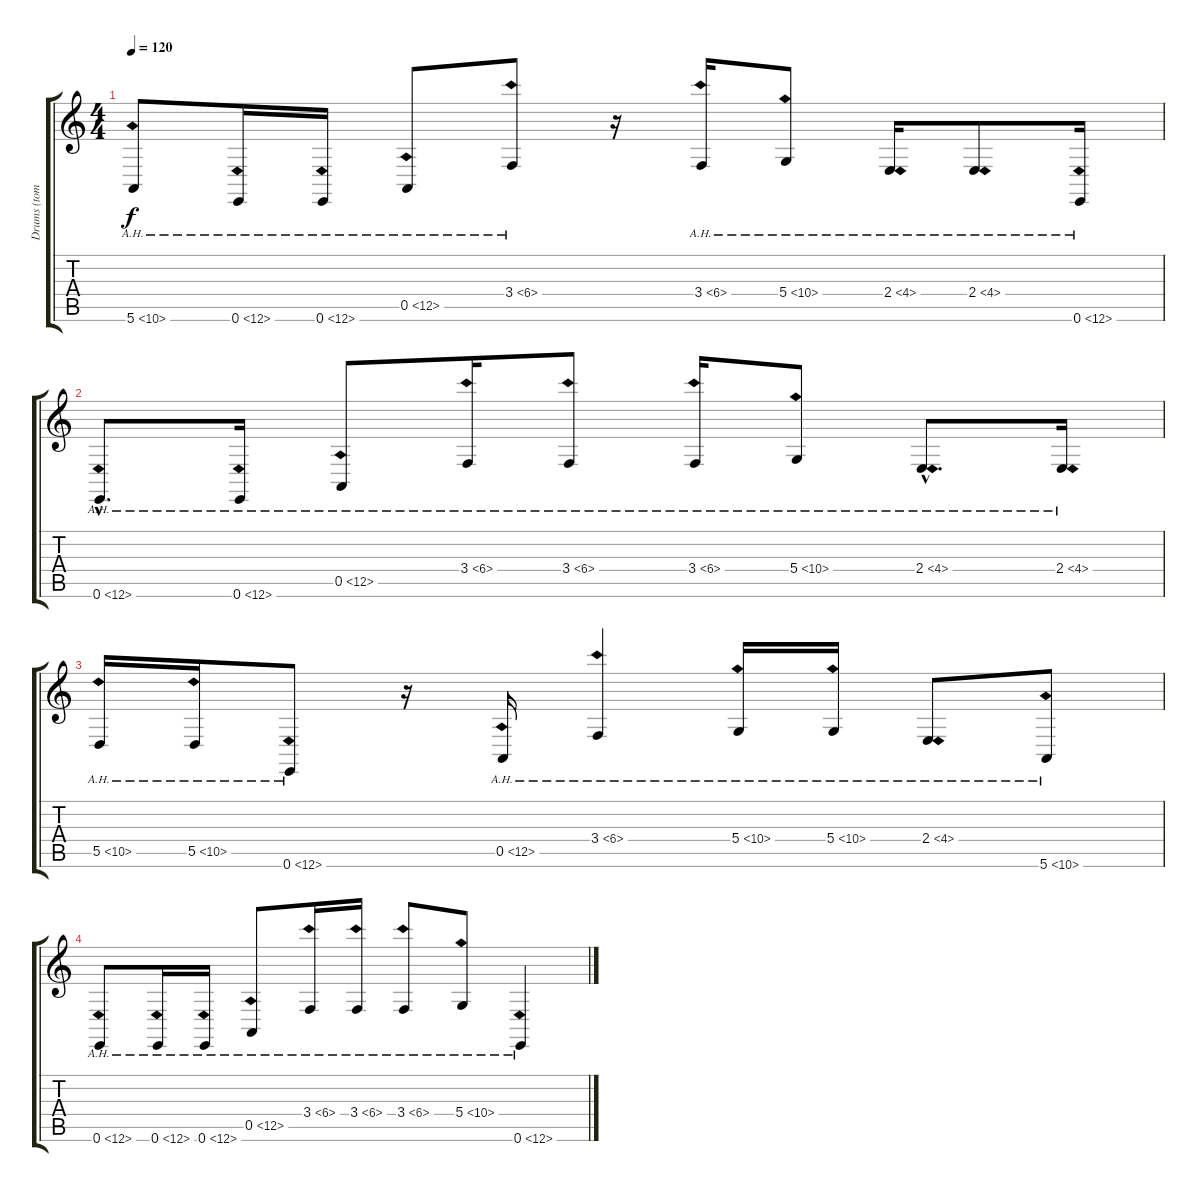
\track ("Drums (toms)" "Drums (tom") {instrument melodictom}
\staff {score tabs}
\tuning (E4 B3 G3 D3 A2 E2) {hide}
\ts (4 4)
\tempo 120
\clef g2
\ks c
5.6{ah 5}.8{dy f instrument melodictom} 0.6{ah 12}.16 0.6{ah 12}.16 0.5{ah 12}.8 3.4{ah 3}.8 r.16 3.4{ah 3}.16 5.4{ah 5}.8 2.4{ah 2}.16 2.4{ah 2}.8 0.6{ah 12}.16 |
0.6{ah 12 hac}.8{d} 0.6{ah 12}.16 0.5{ah 12}.8 3.4{ah 3}.16 3.4{ah 3}.8 3.4{ah 3}.16 5.4{ah 5}.8 2.4{ah 2 hac}.8{d} 2.4{ah 2}.16 |
5.5{ah 5}.16 5.5{ah 5}.16 0.6{ah 12}.8 r.16 0.5{ah 12}.16 3.4{ah 3}.4 5.4{ah 5}.16 5.4{ah 5}.16 2.4{ah 2}.8 5.6{ah 5}.8 |
0.6{ah 12}.8 0.6{ah 12}.16 0.6{ah 12}.16 0.5{ah 12}.8 3.4{ah 3}.16 3.4{ah 3}.16 3.4{ah 3}.8 5.4{ah 5}.8 0.6{ah 12}.4
